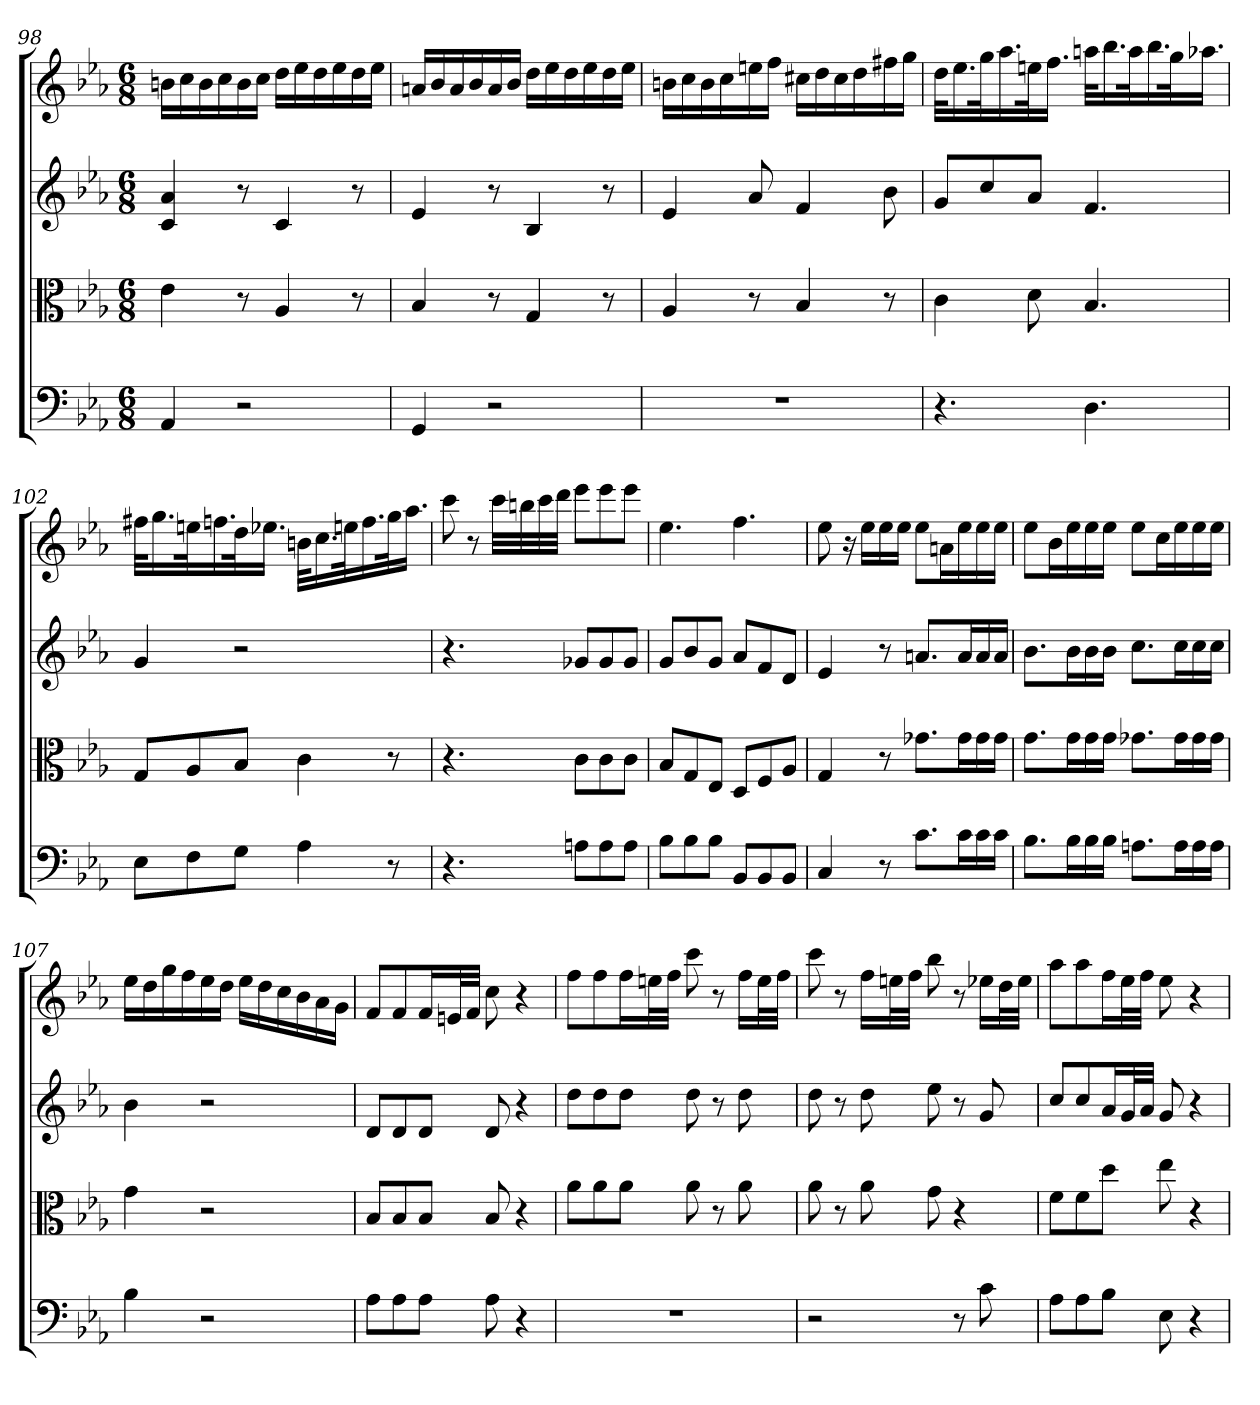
**kern	**kern	**kern	**kern
*part4	*part3	*part2	*part1
*staff4	*staff3	*staff2	*staff1
*clefF4	*clefC3	*	*
*k[b-e-a-]	*k[b-e-a-]	*k[b-e-a-]	*k[b-e-a-]
*E-:	*E-:	*E-:	*E-:
*M6/8	*M6/8	*M6/8	*M6/8
=98	=98	=98	=98
4AA-	4e-	4c 4a-	16bnLL
.	.	.	16cc
.	.	.	16b
.	.	.	16cc
2r	8r	8r	16b
.	.	.	16ccJJ
.	4A-	4c	16ddLL
.	.	.	16ee-
.	.	.	16dd
.	.	.	16ee-
.	8r	8r	16dd
.	.	.	16ee-JJ
=99	=99	=99	=99
4GG	4B-	4e-	16anLL
.	.	.	16b-
.	.	.	16a
.	.	.	16b-
2r	8r	8r	16a
.	.	.	16b-JJ
.	4G	4B-	16ddLL
.	.	.	16ee-
.	.	.	16dd
.	.	.	16ee-
.	8r	8r	16dd
.	.	.	16ee-JJ
=100	=100	=100	=100
2.r	4A-	4e-	16bnLL
.	.	.	16cc
.	.	.	16b
.	.	.	16cc
.	8r	8a-	16een
.	.	.	16ffJJ
.	4B-	4f	16cc#XLL
.	.	.	16dd
.	.	.	16cc#
.	.	.	16dd
.	8r	8b-	16ff#X
.	.	.	16ggJJ
=101	=101	=101	=101
4.r	4c	8gL	32ddKLL
.	.	.	16.ee-
.	.	8cc	32ggK
.	.	.	16.aa-
.	8d	8a-J	32eenK
.	.	.	16.ffJJ
4.D	4.B-	4.f	32aanKLL
.	.	.	16.bb-
.	.	.	32aaK
.	.	.	16.bb-
.	.	.	32ggK
.	.	.	16.aa-XJJ
=102	=102	=102	=102
8E-\L	8G/L	4g	32ff#XKLL
.	.	.	16.gg
8F\	8A-/	.	32eenK
.	.	.	16.ffn
8G\J	8B-/J	2r	32ddK
.	.	.	16.ee-XJJ
4A-	4c	.	32bnKLL
.	.	.	16.cc
.	.	.	32eenK
.	.	.	16.ff
8r	8r	.	32ggK
.	.	.	16.aa-JJ
=103	=103	=103	=103
4.r	4.r	4.r	8ccc
.	.	.	8r
.	.	.	32cccLLL
.	.	.	32bbn
.	.	.	32ccc
.	.	.	32dddJJJ
8An\L	8c\L	8g-XL	8eee-L
8A\	8c\	8g-	8eee-
8A\J	8c\J	8g-J	8eee-J
=104	=104	=104	=104
8B-\L	8B-/L	8gL	4.ee-
8B-\	8G/	8b-	.
8B-\J	8E-/J	8gJ	.
8BB-/L	8D/L	8a-L	4.ff
8BB-/	8F/	8f	.
8BB-/J	8A-/J	8dJ	.
=105	=105	=105	=105
4C	4G	4e-	8ee-
.	.	.	16r
.	.	.	16ee-LL
8r	8r	8r	16ee-
.	.	.	16ee-JJ
8.c\L	8.g-X\L	8.anL	8ee-L
.	.	.	16anL
16c\L	16g-\L	16aL	16ee-
16c\	16g-\	16a	16ee-
16c\JJ	16g-\JJ	16aJJ	16ee-JJ
=106	=106	=106	=106
8.B-\L	8.g\L	8.b-L	8ee-L
.	.	.	16b-L
16B-\L	16g\L	16b-L	16ee-
16B-\	16g\	16b-	16ee-
16B-\JJ	16g\JJ	16b-JJ	16ee-JJ
8.An\L	8.g-X\L	8.ccL	8ee-L
.	.	.	16ccL
16A\L	16g-\L	16ccL	16ee-
16A\	16g-\	16cc	16ee-
16A\JJ	16g-\JJ	16ccJJ	16ee-JJ
=107	=107	=107	=107
4B-	4g	4b-	16ee-LL
.	.	.	16dd
.	.	.	16gg
.	.	.	16ff
2r	2r	2r	16ee-
.	.	.	16ddJJ
.	.	.	16ee-LL
.	.	.	16dd
.	.	.	16cc
.	.	.	16b-
.	.	.	16a-
.	.	.	16gJJ
=108	=108	=108	=108
8A-\L	8B-/L	8dL	8fL
8A-\	8B-/	8d	8f
8A-\J	8B-/J	8dJ	16fL
.	.	.	32enL
.	.	.	32fJJJ
8A-	8B-	8d	8cc
4r	4r	4r	4r
=109	=109	=109	=109
2.r	8a-\L	8ddL	8ffL
.	8a-\	8dd	8ff
.	8a-\J	8ddJ	16ffL
.	.	.	32eenL
.	.	.	32ffJJJ
.	8a-	8dd	8ccc
.	8r	8r	8r
.	8a-	8dd	16ffLL
.	.	.	32eeL
.	.	.	32ffJJJ
=110	=110	=110	=110
2r	8a-	8dd	8ccc
.	8r	8r	8r
.	8a-	8dd	16ffLL
.	.	.	32eenL
.	.	.	32ffJJJ
.	8g	8ee-	8bb-
8r	4r	8r	8r
8c	.	8g	16ee-XLL
.	.	.	32ddL
.	.	.	32ee-JJJ
=111	=111	=111	=111
8A-\L	8f\L	8ccL	8aa-L
8A-\	8f\	8cc	8aa-
8B-\J	8dd\J	16a-L	16ffL
.	.	32gL	32ee-L
.	.	32a-JJJ	32ffJJJ
8E-	8ee-	8g	8ee-
4r	4r	4r	4r
=	=	=	=
*-	*-	*-	*-
